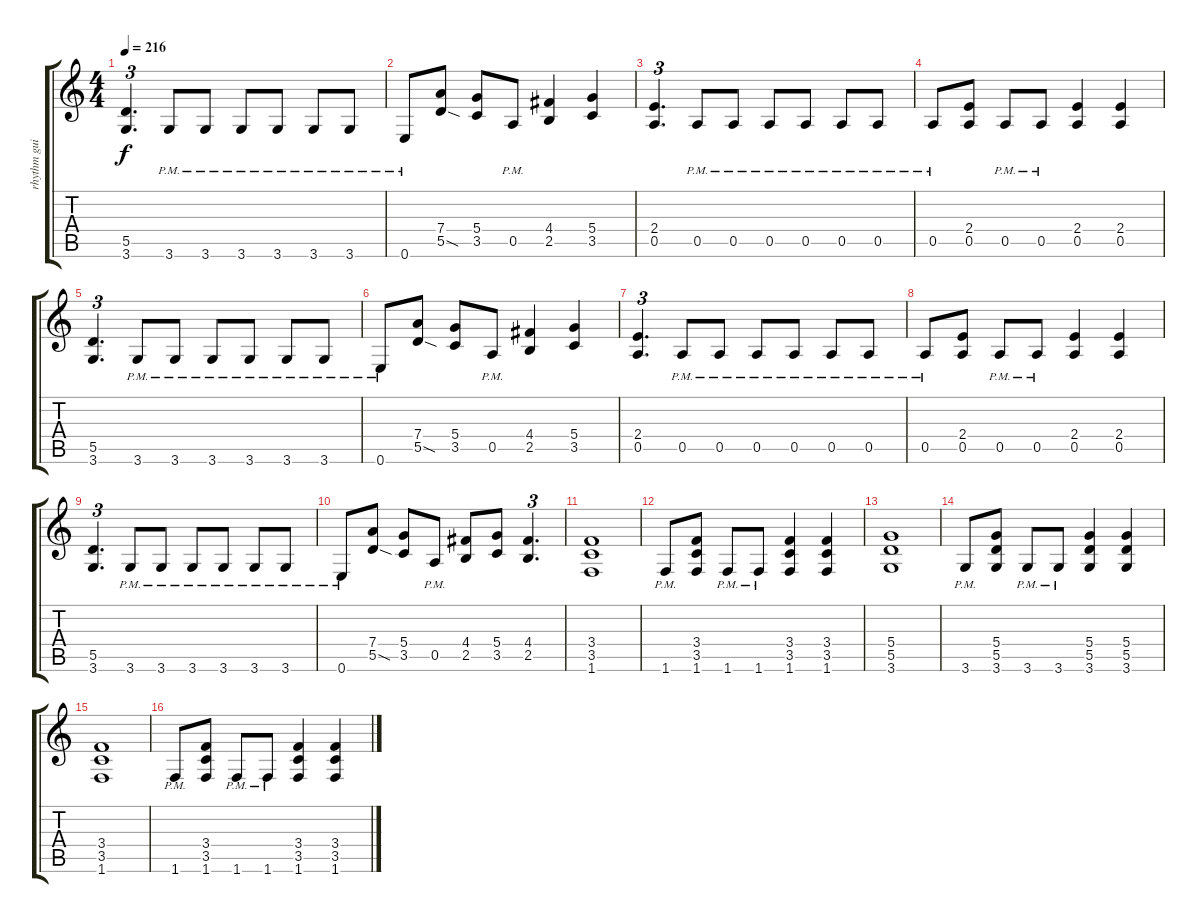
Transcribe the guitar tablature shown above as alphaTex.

\track ("rhythm guitar L" "rhythm gui") {instrument distortionguitar}
\staff {score tabs}
\tuning (E4 B3 G3 D3 A2 E2) {hide}
\ts (4 4)
\tempo 216
\clef g2
\ks c
(5.5 3.6).4{d tu (3 2) dy f} 3.6{pm}.8 3.6{pm}.8 3.6{pm}.8 3.6{pm}.8 3.6{pm}.8 3.6{pm}.8 |
0.6{pm}.8 (7.4 5.5{sod}).8 (5.4 3.5).8 0.5{pm}.8 (4.4 2.5).4 (5.4 3.5).4 |
(2.4 0.5).4{d tu (3 2)} 0.5{pm}.8 0.5{pm}.8 0.5{pm}.8 0.5{pm}.8 0.5{pm}.8 0.5{pm}.8 |
0.5{pm}.8 (2.4 0.5).8 0.5{pm}.8 0.5{pm}.8 (2.4 0.5).4 (2.4 0.5).4 |
(5.5 3.6).4{d tu (3 2)} 3.6{pm}.8 3.6{pm}.8 3.6{pm}.8 3.6{pm}.8 3.6{pm}.8 3.6{pm}.8 |
0.6{pm}.8 (7.4 5.5{sod}).8 (5.4 3.5).8 0.5{pm}.8 (4.4 2.5).4 (5.4 3.5).4 |
(2.4 0.5).4{d tu (3 2)} 0.5{pm}.8 0.5{pm}.8 0.5{pm}.8 0.5{pm}.8 0.5{pm}.8 0.5{pm}.8 |
0.5{pm}.8 (2.4 0.5).8 0.5{pm}.8 0.5{pm}.8 (2.4 0.5).4 (2.4 0.5).4 |
(5.5 3.6).4{d tu (3 2)} 3.6{pm}.8 3.6{pm}.8 3.6{pm}.8 3.6{pm}.8 3.6{pm}.8 3.6{pm}.8 |
0.6{pm}.8 (7.4 5.5{sod}).8 (5.4 3.5).8 0.5{pm}.8 (4.4 2.5).8 (5.4 3.5).8 (4.4 2.5).4{d tu (3 2)} |
(3.4 3.5 1.6).1 |
1.6{pm}.8 (3.4 3.5 1.6).8 1.6{pm}.8 1.6{pm}.8 (3.4 3.5 1.6).4 (3.4 3.5 1.6).4 |
(5.4 5.5 3.6).1 |
3.6{pm}.8 (5.4 5.5 3.6).8 3.6{pm}.8 3.6{pm}.8 (5.4 5.5 3.6).4 (5.4 5.5 3.6).4 |
(3.4 3.5 1.6).1 |
1.6{pm}.8 (3.4 3.5 1.6).8 1.6{pm}.8 1.6{pm}.8 (3.4 3.5 1.6).4 (3.4 3.5 1.6).4
